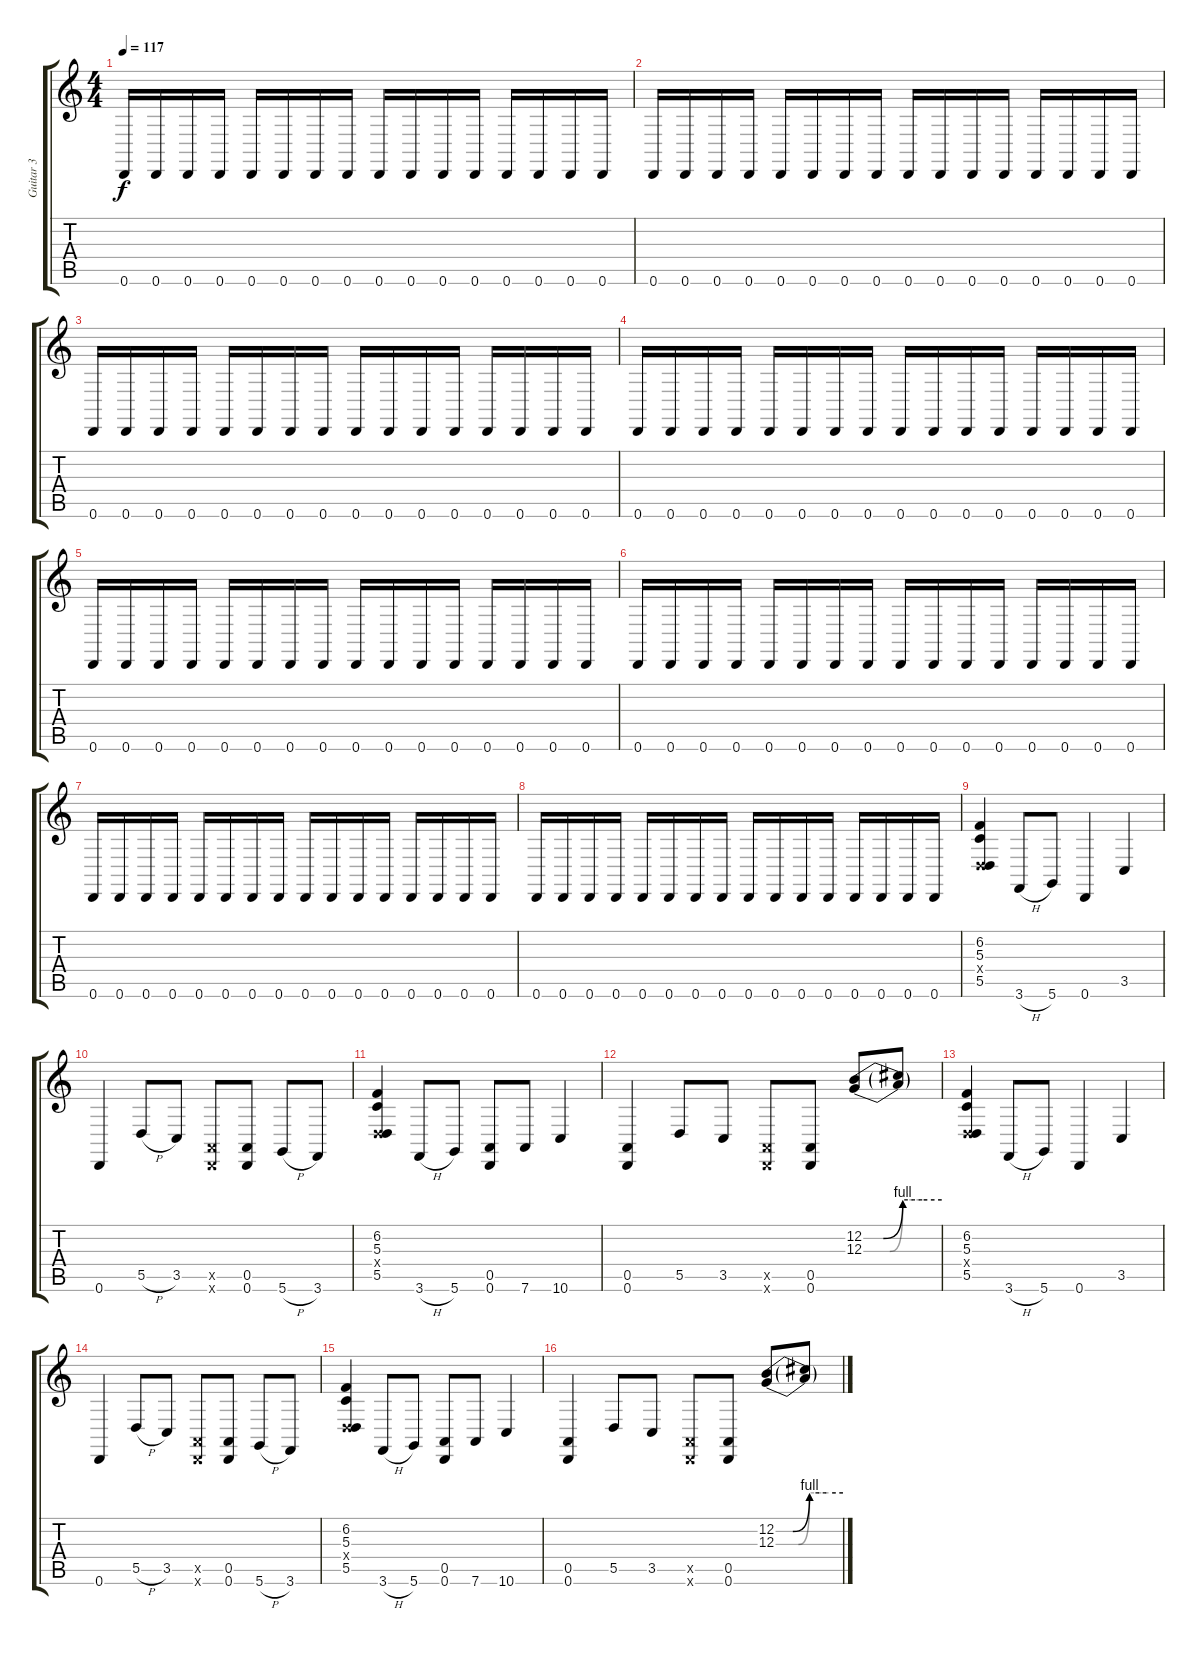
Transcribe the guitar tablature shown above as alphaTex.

\track ("Guitar 3" "Guitar 3") {instrument lead2sawtooth}
\staff {score tabs}
\tuning (E4 B3 G3 D3 A2 D2) {hide}
\ts (4 4)
\tempo 117
\clef g2
\ks c
0.6.16{dy f} 0.6.16 0.6.16 0.6.16 0.6.16 0.6.16 0.6.16 0.6.16 0.6.16 0.6.16 0.6.16 0.6.16 0.6.16 0.6.16 0.6.16 0.6.16 |
0.6.16 0.6.16 0.6.16 0.6.16 0.6.16 0.6.16 0.6.16 0.6.16 0.6.16 0.6.16 0.6.16 0.6.16 0.6.16 0.6.16 0.6.16 0.6.16 |
0.6.16 0.6.16 0.6.16 0.6.16 0.6.16 0.6.16 0.6.16 0.6.16 0.6.16 0.6.16 0.6.16 0.6.16 0.6.16 0.6.16 0.6.16 0.6.16 |
0.6.16 0.6.16 0.6.16 0.6.16 0.6.16 0.6.16 0.6.16 0.6.16 0.6.16 0.6.16 0.6.16 0.6.16 0.6.16 0.6.16 0.6.16 0.6.16 |
0.6.16 0.6.16 0.6.16 0.6.16 0.6.16 0.6.16 0.6.16 0.6.16 0.6.16 0.6.16 0.6.16 0.6.16 0.6.16 0.6.16 0.6.16 0.6.16 |
0.6.16 0.6.16 0.6.16 0.6.16 0.6.16 0.6.16 0.6.16 0.6.16 0.6.16 0.6.16 0.6.16 0.6.16 0.6.16 0.6.16 0.6.16 0.6.16 |
0.6.16 0.6.16 0.6.16 0.6.16 0.6.16 0.6.16 0.6.16 0.6.16 0.6.16 0.6.16 0.6.16 0.6.16 0.6.16 0.6.16 0.6.16 0.6.16 |
0.6.16 0.6.16 0.6.16 0.6.16 0.6.16 0.6.16 0.6.16 0.6.16 0.6.16 0.6.16 0.6.16 0.6.16 0.6.16 0.6.16 0.6.16 0.6.16 |
(6.2 5.3 0.4{x} 5.5).4 3.6{h}.8 5.6.8 0.6.4 3.5.4 |
0.6.4 5.5{h}.8 3.5.8 (0.5{x} 0.6{x}).8 (0.5 0.6).8 5.6{h}.8 3.6.8 |
(6.2 5.3 0.4{x} 5.5).4 3.6{h}.8 5.6.8 (0.5 0.6).8 7.6.8 10.6.4 |
(0.5 0.6).4 5.5.8 3.5.8 (0.5{x} 0.6{x}).8 (0.5 0.6).8 (12.2{be (custom 0 0 15 0 30 4 45 4 60 4)} 12.3{be (custom 0 0 20 0 30 4 60 4)}).8 (12.2{t} 12.3{t}).8 |
(6.2 5.3 0.4{x} 5.5).4 3.6{h}.8 5.6.8 0.6.4 3.5.4 |
0.6.4 5.5{h}.8 3.5.8 (0.5{x} 0.6{x}).8 (0.5 0.6).8 5.6{h}.8 3.6.8 |
(6.2 5.3 0.4{x} 5.5).4 3.6{h}.8 5.6.8 (0.5 0.6).8 7.6.8 10.6.4 |
(0.5 0.6).4 5.5.8 3.5.8 (0.5{x} 0.6{x}).8 (0.5 0.6).8 (12.2{be (custom 0 0 15 0 30 4 45 4 60 4)} 12.3{be (custom 0 0 20 0 30 4 60 4)}).8 (12.2{t} 12.3{t}).8
